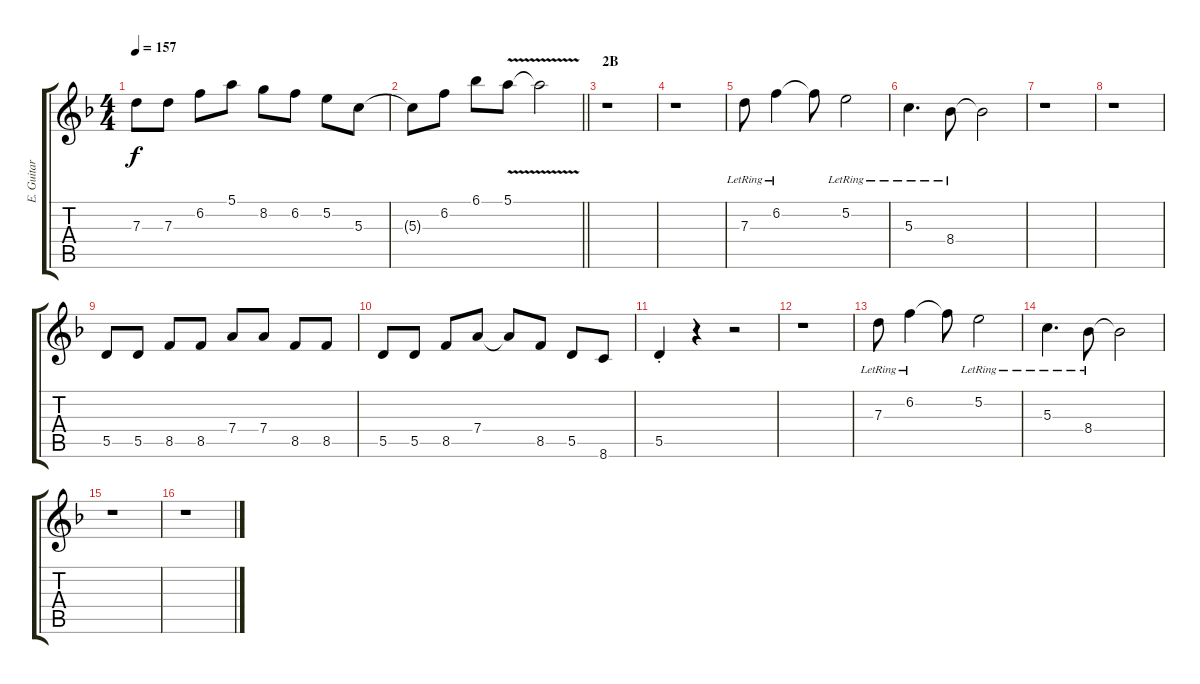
\track ("E. Guitar II" "E. Guitar ") {instrument electricguitarclean}
\staff {score tabs}
\tuning (E4 B3 G3 D3 A2 E2) {hide}
\ts (4 4)
\tempo 157
\clef g2
\ks f
7.3.8{dy f} 7.3.8 6.2.8 5.1.8 8.2.8 6.2.8 5.2.8 5.3.8 |
\barLineRight lightlight
5.3{t}.8 6.2.8 6.1.8 5.1{v}.8 5.1{t}.2 |
\section ("" "2B")
r.1 |
r.1 |
7.3{lr}.8 6.2{lr}.4 6.2{t}.8 5.2{lr}.2 |
5.3{lr}.4{d} 8.4{lr}.8 8.4{t}.2 |
r.1 |
r.1 |
5.5.8 5.5.8 8.5.8 8.5.8 7.4.8 7.4.8 8.5.8 8.5.8 |
5.5.8 5.5.8 8.5.8 7.4.8 7.4{t}.8 8.5.8 5.5.8 8.6.8 |
5.5{st}.4 r.4 r.2 |
r.1 |
7.3{lr}.8 6.2{lr}.4 6.2{t}.8 5.2{lr}.2 |
5.3{lr}.4{d} 8.4{lr}.8 8.4{t}.2 |
r.1 |
r.1
